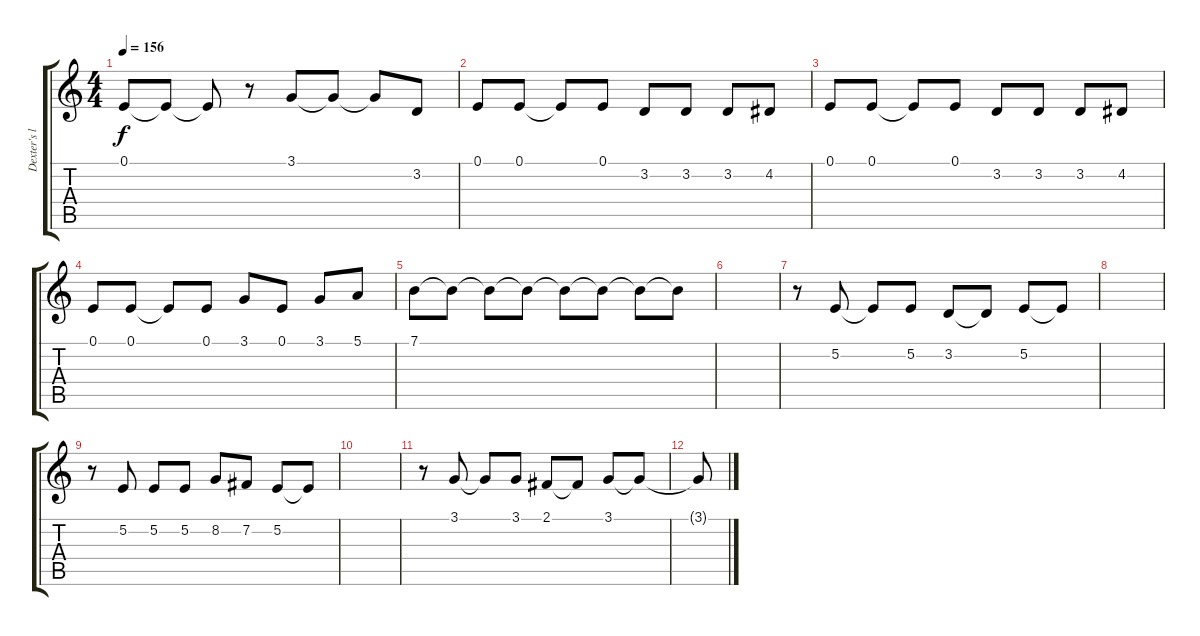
\track ("Dexter's lyrics" "Dexter's l") {instrument tenorsax}
\staff {score tabs}
\tuning (E4 B3 G3 D3 A2 E2) {hide}
\ts (4 4)
\tempo 156
\clef g2
\ks c
0.1.8{dy f} 0.1{t}.8 0.1{t}.8 r.8 3.1.8 3.1{t}.8 3.1{t}.8 3.2.8 |
0.1.8 0.1.8 0.1{t}.8 0.1.8 3.2.8 3.2.8 3.2.8 4.2.8 |
0.1.8 0.1.8 0.1{t}.8 0.1.8 3.2.8 3.2.8 3.2.8 4.2.8 |
0.1.8 0.1.8 0.1{t}.8 0.1.8 3.1.8 0.1.8 3.1.8 5.1.8 |
7.1.8 7.1{t}.8 7.1{t}.8 7.1{t}.8 7.1{t}.8 7.1{t}.8 7.1{t}.8 7.1{t}.8 |
|
r.8 5.2.8 5.2{t}.8 5.2.8 3.2.8 3.2{t}.8 5.2.8 5.2{t}.8 |
|
r.8 5.2.8 5.2.8 5.2.8 8.2.8 7.2.8 5.2.8 5.2{t}.8 |
|
r.8 3.1.8 3.1{t}.8 3.1.8 2.1.8 2.1{t}.8 3.1.8 3.1{t}.8 |
3.1{t}.8
